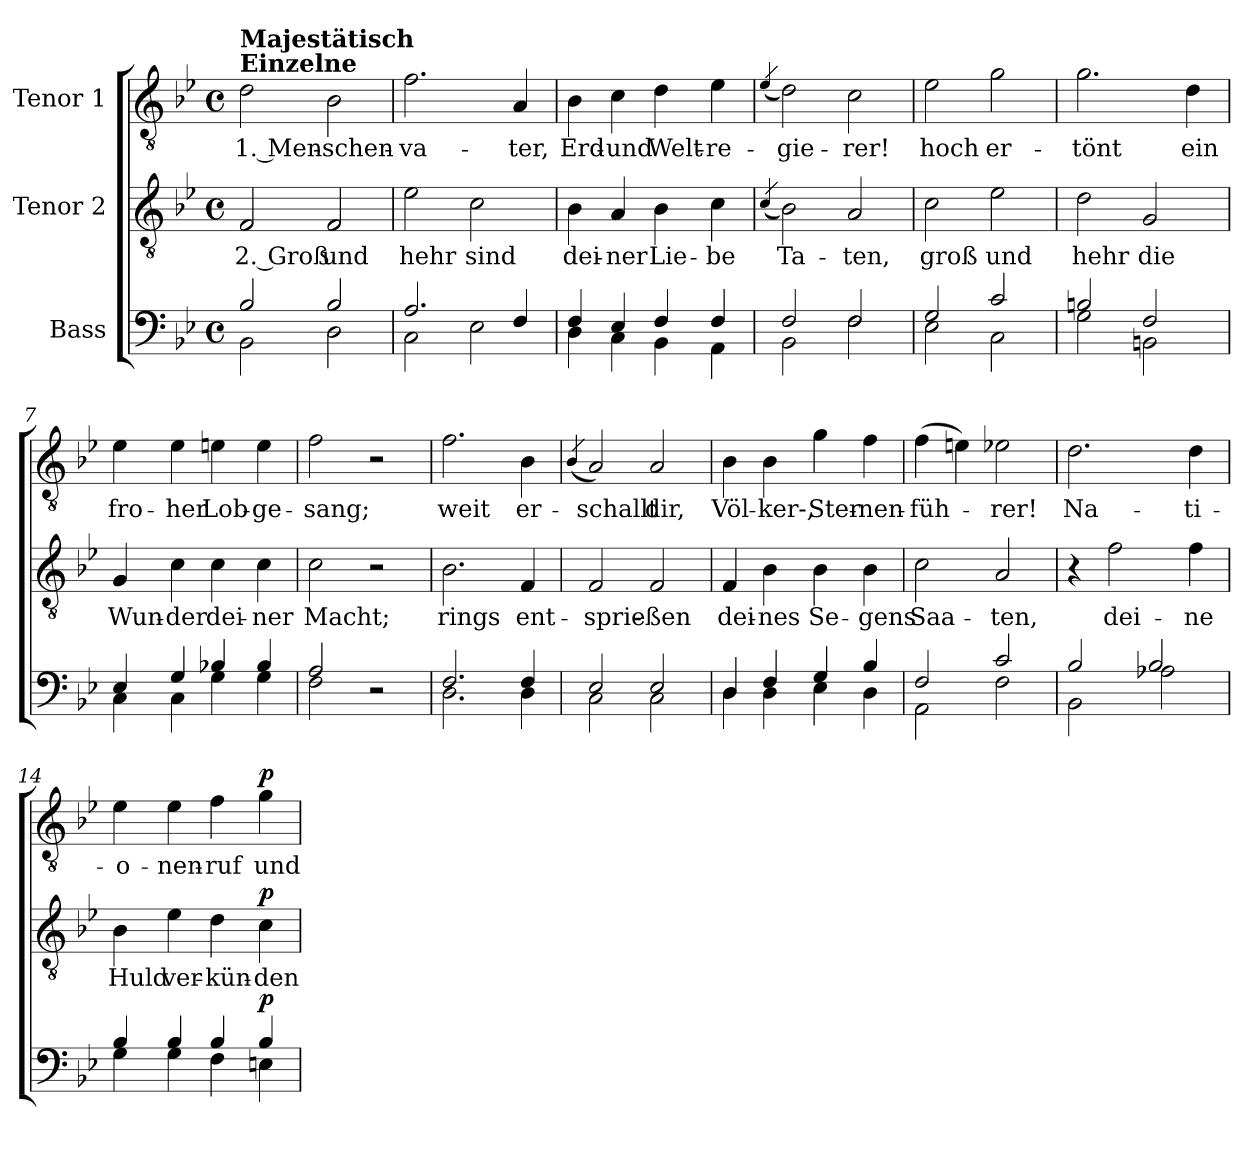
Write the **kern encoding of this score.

**kern	**dynam	**kern	**text	**dynam	**kern	**text	**dynam
*part3	*part3	*part2	*part2	*part2	*part1	*part1	*part1
*staff3	*staff3	*staff2	*staff2	*staff2	*staff1	*staff1	*staff1
*I"Bass	*	*I"Tenor 2	*	*	*I"Tenor 1	*	*
*clefF4	*	*clefGv2	*	*	*clefGv2	*	*
*k[b-e-]	*	*k[b-e-]	*	*	*k[b-e-]	*	*
*M4/4	*	*M4/4	*	*	*M4/4	*	*
*met(c)	*	*met(c)	*	*	*met(c)	*	*
=1	=1	=1	=1	=1	=1	=1	=1
*^	*	*	*	*	*	*	*
!	!	!	!	!	!	!LO:TX:a:B:t=Einzelne	!	!
!	!	!	!	!	!	!LO:TX:a:B:t=Majestätisch	!	!
2B-/	2BB-\	.	2F/	2. Groß	.	2d\	1. Men-	.
2B-/	2D\	.	2F/	und	.	2B-\	-schen-	.
=2	=2	=2	=2	=2	=2	=2	=2	=2
2.A/	2C\	.	2e-\	hehr	.	2.f\	-va-	.
.	2E-\	.	2c\	sind	.	.	.	.
4F/	.	.	.	.	.	4A/	-ter,	.
=3	=3	=3	=3	=3	=3	=3	=3	=3
4F/	4D\	.	4B-\	dei-	.	4B-\	Erd-	.
4E-/	4C\	.	4A/	-ner	.	4c\	und	.
4F/	4BB-\	.	4B-\	Lie-	.	4d\	Welt-	.
4F/	4AA\	.	4c\	-be	.	4e-\	-re-	.
=4	=4	=4	=4	=4	=4	=4	=4	=4
.	.	.	(4qc/	.	.	(4qe-/	.	.
2F/	2BB-\	.	2B-\)	Ta-	.	2d\)	-gie-	.
2F/	2F\	.	2A/	-ten,	.	2c\	-rer!	.
=5	=5	=5	=5	=5	=5	=5	=5	=5
2G/	2E-\	.	2c\	groß	.	2e-\	hoch	.
2c/	2C\	.	2e-\	und	.	2g\	er-	.
=6	=6	=6	=6	=6	=6	=6	=6	=6
2Bn/	2G\	.	2d\	hehr	.	2.g\	-tönt	.
2F/	2BBn\	.	2G/	die	.	.	.	.
.	.	.	.	.	.	4d\	ein	.
=7	=7	=7	=7	=7	=7	=7	=7	=7
4E-/	4C\	.	4G/	Wun-	.	4e-\	fro-	.
4G/	4C\	.	4c\	-der	.	4e-\	-her	.
4B-X/	4G\	.	4c\	dei-	.	4en\	Lob-	.
4B-/	4G\	.	4c\	-ner	.	4e\	-ge-	.
=8	=8	=8	=8	=8	=8	=8	=8	=8
2A/	2F\	.	2c\	Macht;	.	2f\	-sang;	.
2r	2ryy	.	2r	.	.	2r	.	.
!!LO:LB:g=z
=9	=9	=9	=9	=9	=9	=9	=9	=9
2.F/	2.D\	.	2.B-\	rings	.	2.f\	weit	.
4F/	4D\	.	4F/	ent-	.	4B-\	er-	.
=10	=10	=10	=10	=10	=10	=10	=10	=10
.	.	.	.	.	.	(4qB-/	.	.
2E-/	2C\	.	2F/	-sprie-	.	2A/)	-schallt	.
2E-/	2C\	.	2F/	-ßen	.	2A/	dir,	.
=11	=11	=11	=11	=11	=11	=11	=11	=11
4D/	4D\	.	4F/	dei-	.	4B-\	Völ-	.
4F/	4D\	.	4B-\	-nes	.	4B-\	-ker-,	.
4G/	4E-\	.	4B-\	Se-	.	4g\	Ster-	.
4B-/	4D\	.	4B-\	-gens	.	4f\	-nen-	.
=12	=12	=12	=12	=12	=12	=12	=12	=12
2F/	2AA\	.	2c\	Saa-	.	(4f\	-füh-	.
.	.	.	.	.	.	4en\)	.	.
2c/	2F\	.	2A/	-ten,	.	2e-X\	-rer!	.
=13	=13	=13	=13	=13	=13	=13	=13	=13
2B-/	2BB-\	.	4r	.	.	2.d\	Na-	.
.	.	.	2f\	dei-	.	.	.	.
2B-/	2A-X\	.	.	.	.	.	.	.
.	.	.	4f\	-ne	.	4d\	-ti-	.
=14	=14	=14	=14	=14	=14	=14	=14	=14
4B-/	4G\	.	4B-\	Huld	.	4e-\	-o-	.
4B-/	4G\	.	4e-\	ver-	.	4e-\	-nen-	.
4B-/	4F\	.	4d\	-kün-	.	4f\	-ruf	.
!	!	!LO:DY:a	!	!	!LO:DY:a	!	!	!LO:DY:a
4B-/	4En\	p	4c\	-den	p	4g\	und	p
*v	*v	*	*	*	*	*	*	*
=	=	=	=	=	=	=	=
*-	*-	*-	*-	*-	*-	*-	*-
